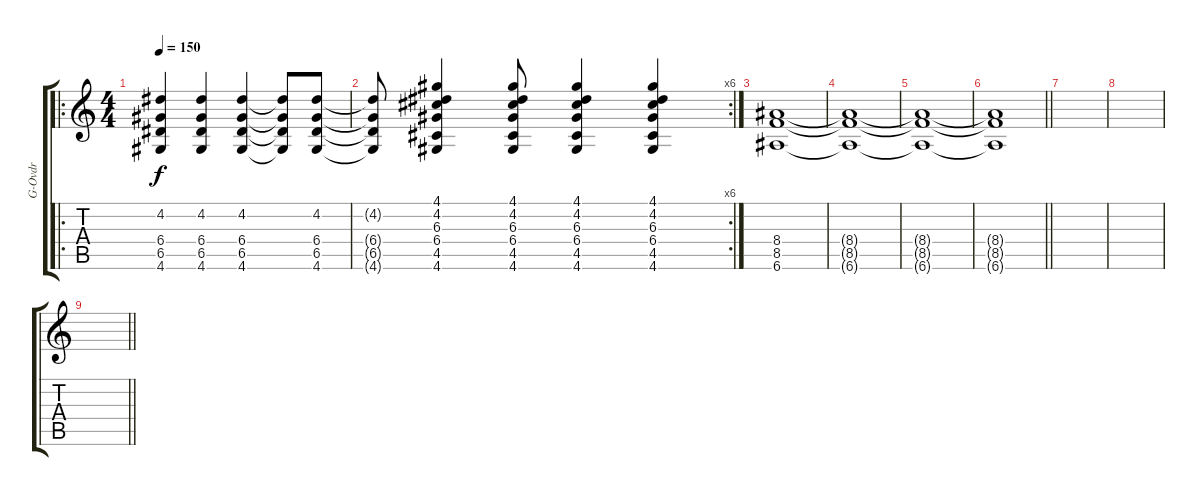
\track ("G-Ovdr" "G-Ovdr") {instrument overdrivenguitar}
\staff {score tabs}
\tuning (E4 B3 G3 D3 A2 E2) {hide}
\ro
\ts (4 4)
\tempo 150
\clef g2
\ks c
(4.2 6.4 6.5 4.6).4{dy f} (4.2 6.4 6.5 4.6).4 (4.2 6.4 6.5 4.6).4 (4.2{t} 6.4{t} 6.5{t} 4.6{t}).8 (4.2 6.4 6.5 4.6).8 |
\rc 6
(4.2{t} 6.4{t} 6.5{t} 4.6{t}).8 (4.1 4.2 6.3 6.4 4.5 4.6).4 (4.1 4.2 6.3 6.4 4.5 4.6).8 (4.1 4.2 6.3 6.4 4.5 4.6).4 (4.1 4.2 6.3 6.4 4.5 4.6).4 |
(8.4 8.5 6.6).1 |
(8.4{t} 8.5{t} 6.6{t}).1 |
(8.4{t} 8.5{t} 6.6{t}).1 |
\barLineRight lightlight
(8.4{t} 8.5{t} 6.6{t}).1 |
|
|
\barLineRight lightlight
